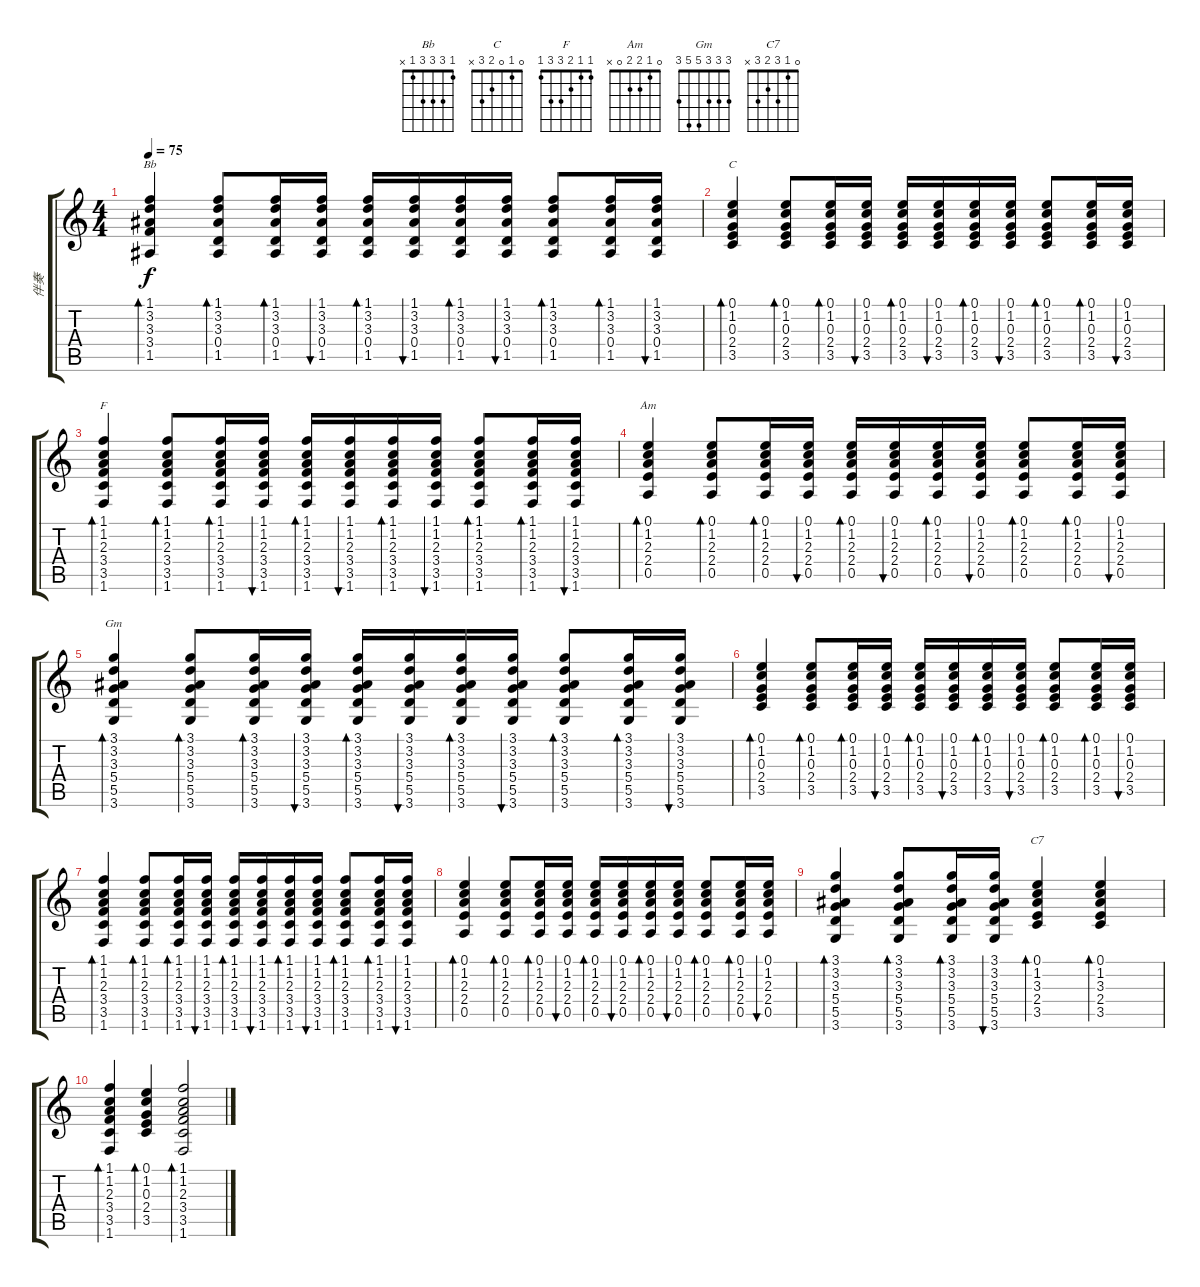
\track ("伴奏" "伴奏") {instrument acousticguitarsteel}
\staff {score tabs}
\tuning (E4 B3 G3 D3 A2 E2) {hide}
\chord ("Bb" 1 3 3 3 1 x)
\chord ("C" 0 1 0 2 3 x)
\chord ("F" 1 1 2 3 3 1)
\chord ("Am" 0 1 2 2 0 x)
\chord ("Gm" 3 3 3 5 5 3)
\chord ("C7" 0 1 3 2 3 x)
\ts (4 4)
\tempo 75
\clef g2
\ks c
(1.1 3.2 3.3 3.4 1.5).4{bd 30 ch "Bb" dy f} (1.1 3.2 3.3 0.4 1.5).8{bd 30} (1.1 3.2 3.3 0.4 1.5).16{bd 30} (1.1 3.2 3.3 0.4 1.5).16{bu 30} (1.1 3.2 3.3 0.4 1.5).16{bd 30} (1.1 3.2 3.3 0.4 1.5).16{bu 30} (1.1 3.2 3.3 0.4 1.5).16{bd 30} (1.1 3.2 3.3 0.4 1.5).16{bu 30} (1.1 3.2 3.3 0.4 1.5).8{bd 30} (1.1 3.2 3.3 0.4 1.5).16{bd 30} (1.1 3.2 3.3 0.4 1.5).16{bu 30} |
(0.1 1.2 0.3 2.4 3.5).4{bd 30 ch "C"} (0.1 1.2 0.3 2.4 3.5).8{bd 30} (0.1 1.2 0.3 2.4 3.5).16{bd 30} (0.1 1.2 0.3 2.4 3.5).16{bu 30} (0.1 1.2 0.3 2.4 3.5).16{bd 30} (0.1 1.2 0.3 2.4 3.5).16{bu 30} (0.1 1.2 0.3 2.4 3.5).16{bd 30} (0.1 1.2 0.3 2.4 3.5).16{bu 30} (0.1 1.2 0.3 2.4 3.5).8{bd 30} (0.1 1.2 0.3 2.4 3.5).16{bd 30} (0.1 1.2 0.3 2.4 3.5).16{bu 30} |
(1.1 1.2 2.3 3.4 3.5 1.6).4{bd 30 ch "F"} (1.1 1.2 2.3 3.4 3.5 1.6).8{bd 30} (1.1 1.2 2.3 3.4 3.5 1.6).16{bd 30} (1.1 1.2 2.3 3.4 3.5 1.6).16{bu 30} (1.1 1.2 2.3 3.4 3.5 1.6).16{bd 30} (1.1 1.2 2.3 3.4 3.5 1.6).16{bu 30} (1.1 1.2 2.3 3.4 3.5 1.6).16{bd 30} (1.1 1.2 2.3 3.4 3.5 1.6).16{bu 30} (1.1 1.2 2.3 3.4 3.5 1.6).8{bd 30} (1.1 1.2 2.3 3.4 3.5 1.6).16{bd 30} (1.1 1.2 2.3 3.4 3.5 1.6).16{bu 30} |
(0.1 1.2 2.3 2.4 0.5).4{bd 30 ch "Am"} (0.1 1.2 2.3 2.4 0.5).8{bd 30} (0.1 1.2 2.3 2.4 0.5).16{bd 30} (0.1 1.2 2.3 2.4 0.5).16{bu 30} (0.1 1.2 2.3 2.4 0.5).16{bd 30} (0.1 1.2 2.3 2.4 0.5).16{bu 30} (0.1 1.2 2.3 2.4 0.5).16{bd 30} (0.1 1.2 2.3 2.4 0.5).16{bu 30} (0.1 1.2 2.3 2.4 0.5).8{bd 30} (0.1 1.2 2.3 2.4 0.5).16{bd 30} (0.1 1.2 2.3 2.4 0.5).16{bu 30} |
(3.1 3.2 3.3 5.4 5.5 3.6).4{bd 30 ch "Gm"} (3.1 3.2 3.3 5.4 5.5 3.6).8{bd 30} (3.1 3.2 3.3 5.4 5.5 3.6).16{bd 30} (3.1 3.2 3.3 5.4 5.5 3.6).16{bu 30} (3.1 3.2 3.3 5.4 5.5 3.6).16{bd 30} (3.1 3.2 3.3 5.4 5.5 3.6).16{bu 30} (3.1 3.2 3.3 5.4 5.5 3.6).16{bd 30} (3.1 3.2 3.3 5.4 5.5 3.6).16{bu 30} (3.1 3.2 3.3 5.4 5.5 3.6).8{bd 30} (3.1 3.2 3.3 5.4 5.5 3.6).16{bd 30} (3.1 3.2 3.3 5.4 5.5 3.6).16{bu 30} |
(0.1 1.2 0.3 2.4 3.5).4{bd 30} (0.1 1.2 0.3 2.4 3.5).8{bd 30} (0.1 1.2 0.3 2.4 3.5).16{bd 30} (0.1 1.2 0.3 2.4 3.5).16{bu 30} (0.1 1.2 0.3 2.4 3.5).16{bd 30} (0.1 1.2 0.3 2.4 3.5).16{bu 30} (0.1 1.2 0.3 2.4 3.5).16{bd 30} (0.1 1.2 0.3 2.4 3.5).16{bu 30} (0.1 1.2 0.3 2.4 3.5).8{bd 30} (0.1 1.2 0.3 2.4 3.5).16{bd 30} (0.1 1.2 0.3 2.4 3.5).16{bu 30} |
(1.1 1.2 2.3 3.4 3.5 1.6).4{bd 30} (1.1 1.2 2.3 3.4 3.5 1.6).8{bd 30} (1.1 1.2 2.3 3.4 3.5 1.6).16{bd 30} (1.1 1.2 2.3 3.4 3.5 1.6).16{bu 30} (1.1 1.2 2.3 3.4 3.5 1.6).16{bd 30} (1.1 1.2 2.3 3.4 3.5 1.6).16{bu 30} (1.1 1.2 2.3 3.4 3.5 1.6).16{bd 30} (1.1 1.2 2.3 3.4 3.5 1.6).16{bu 30} (1.1 1.2 2.3 3.4 3.5 1.6).8{bd 30} (1.1 1.2 2.3 3.4 3.5 1.6).16{bd 30} (1.1 1.2 2.3 3.4 3.5 1.6).16{bu 30} |
(0.1 1.2 2.3 2.4 0.5).4{bd 30} (0.1 1.2 2.3 2.4 0.5).8{bd 30} (0.1 1.2 2.3 2.4 0.5).16{bd 30} (0.1 1.2 2.3 2.4 0.5).16{bu 30} (0.1 1.2 2.3 2.4 0.5).16{bd 30} (0.1 1.2 2.3 2.4 0.5).16{bu 30} (0.1 1.2 2.3 2.4 0.5).16{bd 30} (0.1 1.2 2.3 2.4 0.5).16{bu 30} (0.1 1.2 2.3 2.4 0.5).8{bd 30} (0.1 1.2 2.3 2.4 0.5).16{bd 30} (0.1 1.2 2.3 2.4 0.5).16{bu 30} |
(3.1 3.2 3.3 5.4 5.5 3.6).4{bd 30} (3.1 3.2 3.3 5.4 5.5 3.6).8{bd 30} (3.1 3.2 3.3 5.4 5.5 3.6).16{bd 30} (3.1 3.2 3.3 5.4 5.5 3.6).16{bu 30} (0.1 1.2 3.3 2.4 3.5).4{bd 30 ch "C7"} (0.1 1.2 3.3 2.4 3.5).4{bd 30} |
(1.1 1.2 2.3 3.4 3.5 1.6).4{bd 120} (0.1 1.2 0.3 2.4 3.5).4{bd 120} (1.1 1.2 2.3 3.4 3.5 1.6).2{bd 240}
